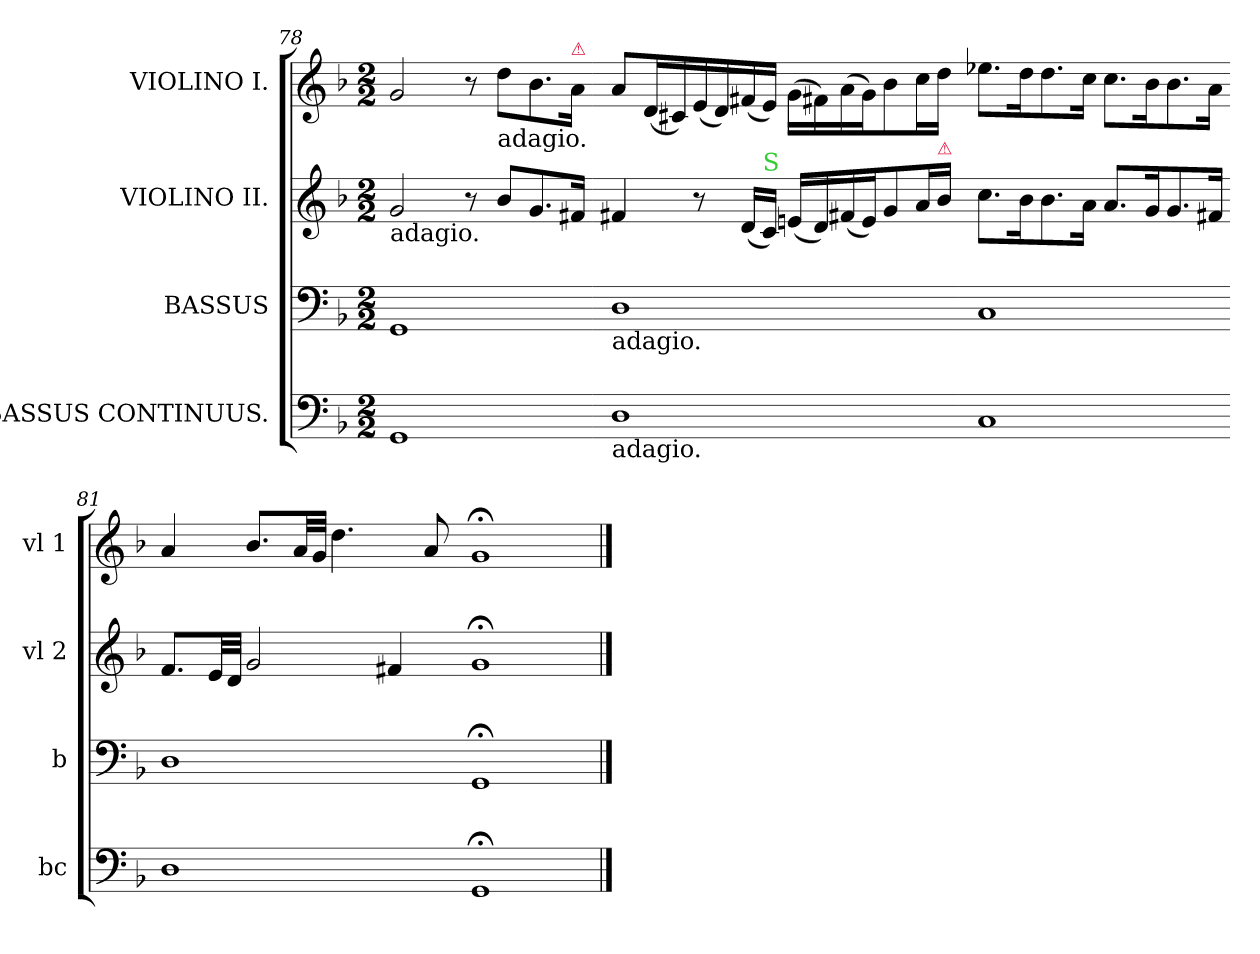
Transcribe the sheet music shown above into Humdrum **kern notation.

**kern	**kern	**kern	**kern
*part4	*part3	*part2	*part1
*staff4	*staff3	*staff2	*staff1
*I"BASSUS CONTINUUS.	*I"BASSUS	*I"VIOLINO II.	*I"VIOLINO I.
*I'bc	*I'b	*I'vl 2	*I'vl 1
*clefF4	*clefF4	*clefG2	*clefG2
*k[b-]	*k[b-]	*k[b-]	*k[b-]
*M2/2	*M2/2	*M2/2	*M2/2
=78	=78	=78	=78
!	!	!LO:TX:b:t=adagio.	!
1GG	1GG	2g/	2g/
.	.	8r	8r
!	!	!	!LO:TX:b:t=adagio.
.	.	8b-/L	8dd\L
.	.	8.g/	8.b-\
!	!	!	!LO:TX:a:color=crimson:t=⚠
.	.	16f#X/Jk	16a\Jk
=79-	=79-	=79-	=79-
!	!LO:TX:b:t=adagio.	!	!
!LO:TX:b:t=adagio.	!	!	!
1D	1D	4f#X/	8a/L
.	.	.	(16d/L
.	.	.	16c#X/)
.	.	8r	(16e/
.	.	.	16d/)
.	.	(>16d/LL	(16f#X/
!	!	!LO:TX:a:color=limegreen:t=S	!
.	.	16c/JJ)	16e/JJ)
.	.	(>16en/LL	(16g\LL
.	.	16d/)	16f#X\)
.	.	(>16f#X/	(16a\
.	.	16e/J)	16g\J)
.	.	8g/	8b-\
.	.	16a/L	16cc\L
!	!	!LO:TX:a:color=crimson:t=⚠	!
.	.	16b-/JJ	16dd\JJ
=80-	=80-	=80-	=80-
1C	1C	8.cc\L	8.ee-X\L
.	.	16b-\K	16dd\K
.	.	8.b-\	8.dd\
.	.	16a\Jk	16cc\Jk
.	.	8.a/L	8.cc\L
.	.	16g/K	16b-\K
.	.	8.g/	8.b-\
.	.	16f#X/Jk	16a\Jk
=81-	=81-	=81-	=81-
1D	1D	8.f#/L	4a/
.	.	32e/LL	.
.	.	32d/JJJ	.
.	.	2g/	8.b-/L
.	.	.	32a/LL
.	.	.	32g/JJJ
.	.	.	4.dd\
.	.	4f#X/	.
.	.	.	8a/
=82-	=82-	=82-	=82-
1GG;<	1GG;<	1g;<	1g;<
==	==	==	==
*-	*-	*-	*-
